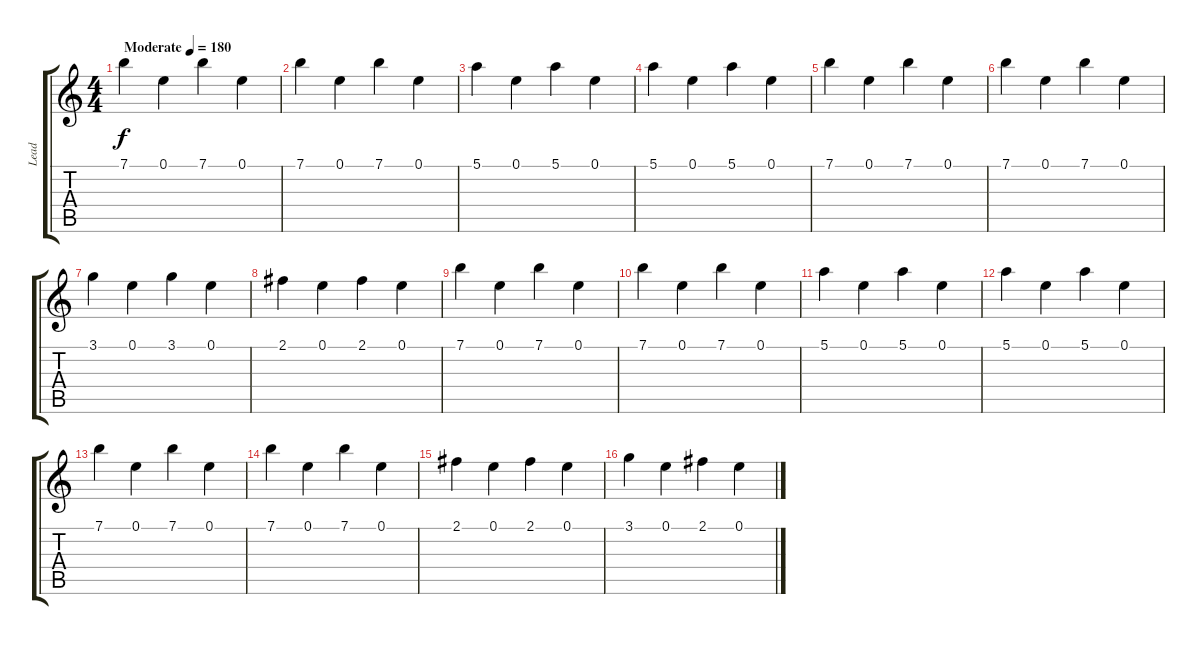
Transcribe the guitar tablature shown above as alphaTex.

\track ("Lead" "Lead") {instrument distortionguitar}
\staff {score tabs}
\tuning (E4 B3 G3 D3 A2 E2) {hide}
\ts (4 4)
\tempo (180 "Moderate")
\clef g2
\ks c
7.1.4{dy f volume 12 instrument distortionguitar} 0.1.4 7.1.4 0.1.4 |
7.1.4 0.1.4 7.1.4 0.1.4 |
5.1.4 0.1.4 5.1.4 0.1.4 |
5.1.4 0.1.4 5.1.4 0.1.4 |
7.1.4 0.1.4 7.1.4 0.1.4 |
7.1.4 0.1.4 7.1.4 0.1.4 |
3.1.4 0.1.4 3.1.4 0.1.4 |
2.1.4 0.1.4 2.1.4 0.1.4 |
7.1.4 0.1.4 7.1.4 0.1.4 |
7.1.4 0.1.4 7.1.4 0.1.4 |
5.1.4 0.1.4 5.1.4 0.1.4 |
5.1.4 0.1.4 5.1.4 0.1.4 |
7.1.4 0.1.4 7.1.4 0.1.4 |
7.1.4 0.1.4 7.1.4 0.1.4 |
2.1.4 0.1.4 2.1.4 0.1.4 |
3.1.4 0.1.4 2.1.4 0.1.4
